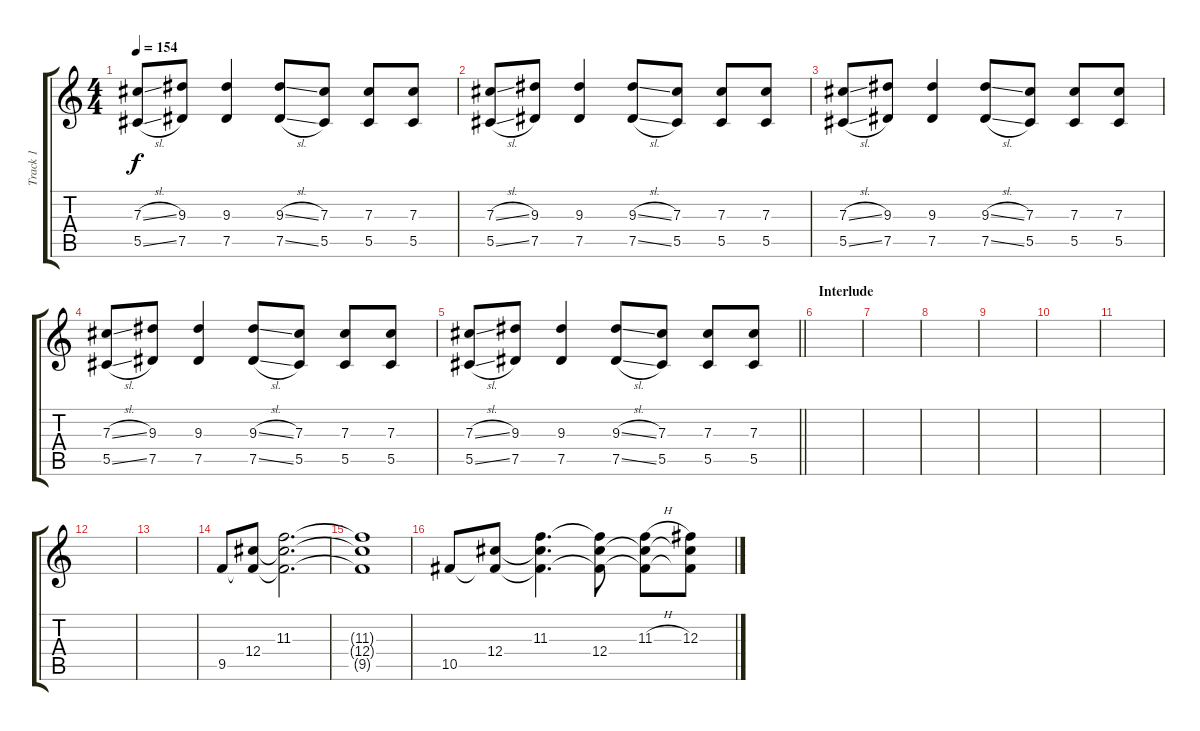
\track ("Track 1" "Track 1") {instrument overdrivenguitar}
\staff {score tabs}
\tuning (Eb4 Bb3 Gb3 Db3 Ab2 Db2) {hide}
\ts (4 4)
\tempo 154
\clef g2
\ks c
(7.3{sl} 5.5{sl}).8{dy f} (9.3 7.5).8 (9.3 7.5).4 (9.3{sl} 7.5{sl}).8 (7.3 5.5).8 (7.3 5.5).8 (7.3 5.5).8 |
(7.3{sl} 5.5{sl}).8 (9.3 7.5).8 (9.3 7.5).4 (9.3{sl} 7.5{sl}).8 (7.3 5.5).8 (7.3 5.5).8 (7.3 5.5).8 |
(7.3{sl} 5.5{sl}).8 (9.3 7.5).8 (9.3 7.5).4 (9.3{sl} 7.5{sl}).8 (7.3 5.5).8 (7.3 5.5).8 (7.3 5.5).8 |
(7.3{sl} 5.5{sl}).8 (9.3 7.5).8 (9.3 7.5).4 (9.3{sl} 7.5{sl}).8 (7.3 5.5).8 (7.3 5.5).8 (7.3 5.5).8 |
\barLineRight lightlight
(7.3{sl} 5.5{sl}).8 (9.3 7.5).8 (9.3 7.5).4 (9.3{sl} 7.5{sl}).8 (7.3 5.5).8 (7.3 5.5).8 (7.3 5.5).8 |
\section ("" "Interlude")
|
|
|
|
|
|
|
|
9.5.8 (12.4 9.5{t}).8 (11.3 12.4{t} 9.5{t}).2{d} |
(11.3{t} 12.4{t} 9.5{t}).1 |
10.5.8 (12.4 10.5{t}).8 (11.3 12.4{t} 10.5{t}).4{d} (11.3{t} 12.4 10.5{t}).8 (11.3{h} 12.4{t} 10.5{t}).8 (12.3 12.4{t} 10.5{t}).8
